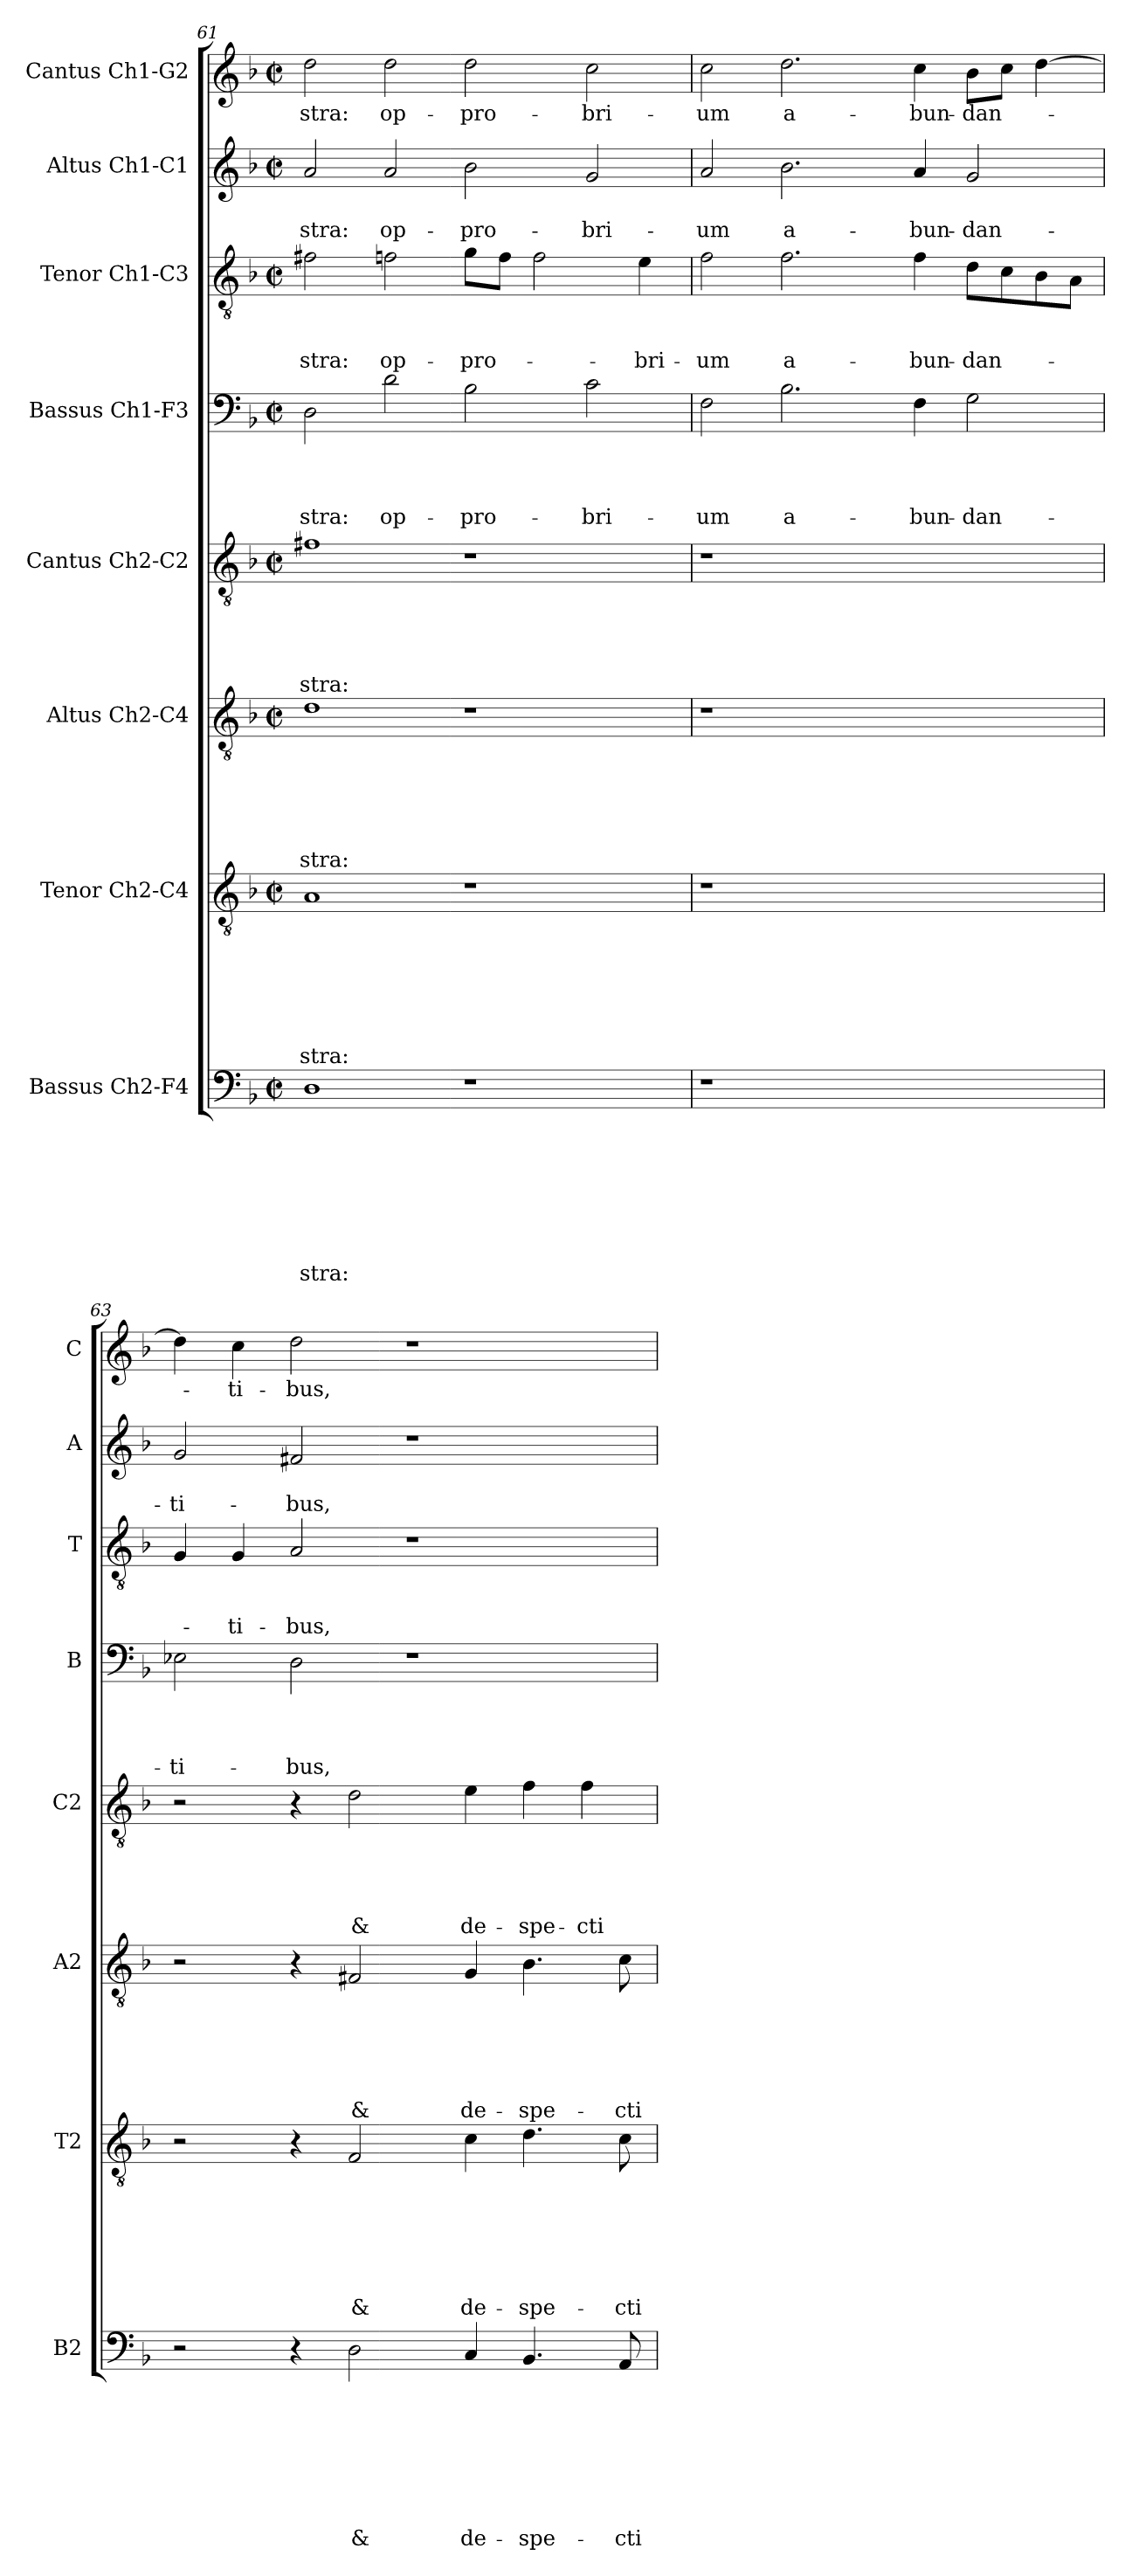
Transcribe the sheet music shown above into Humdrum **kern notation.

**kern	**text	**text	**text	**text	**text	**text	**text	**text	**kern	**text	**text	**text	**text	**text	**text	**text	**kern	**text	**text	**text	**text	**text	**text	**kern	**text	**text	**text	**text	**text	**kern	**text	**text	**text	**text	**kern	**text	**text	**text	**kern	**text	**text	**kern	**text
*part8	*part8	*part8	*part8	*part8	*part8	*part8	*part8	*part8	*part7	*part7	*part7	*part7	*part7	*part7	*part7	*part7	*part6	*part6	*part6	*part6	*part6	*part6	*part6	*part5	*part5	*part5	*part5	*part5	*part5	*part4	*part4	*part4	*part4	*part4	*part3	*part3	*part3	*part3	*part2	*part2	*part2	*part1	*part1
*staff8	*staff8	*staff8	*staff8	*staff8	*staff8	*staff8	*staff8	*staff8	*staff7	*staff7	*staff7	*staff7	*staff7	*staff7	*staff7	*staff7	*staff6	*staff6	*staff6	*staff6	*staff6	*staff6	*staff6	*staff5	*staff5	*staff5	*staff5	*staff5	*staff5	*staff4	*staff4	*staff4	*staff4	*staff4	*staff3	*staff3	*staff3	*staff3	*staff2	*staff2	*staff2	*staff1	*staff1
*I"Bassus Ch2-F4	*	*	*	*	*	*	*	*	*I"Tenor Ch2-C4	*	*	*	*	*	*	*	*I"Altus Ch2-C4	*	*	*	*	*	*	*I"Cantus Ch2-C2	*	*	*	*	*	*I"Bassus Ch1-F3	*	*	*	*	*I"Tenor Ch1-C3	*	*	*	*I"Altus Ch1-C1	*	*	*I"Cantus Ch1-G2	*
*I'B2	*	*	*	*	*	*	*	*	*I'T2	*	*	*	*	*	*	*	*I'A2	*	*	*	*	*	*	*I'C2	*	*	*	*	*	*I'B	*	*	*	*	*I'T	*	*	*	*I'A	*	*	*I'C	*
*clefF4	*	*	*	*	*	*	*	*	*clefGv2	*	*	*	*	*	*	*	*clefGv2	*	*	*	*	*	*	*clefGv2	*	*	*	*	*	*clefF4	*	*	*	*	*clefGv2	*	*	*	*clefG2	*	*	*clefG2	*
*k[b-]	*	*	*	*	*	*	*	*	*k[b-]	*	*	*	*	*	*	*	*k[b-]	*	*	*	*	*	*	*k[b-]	*	*	*	*	*	*k[b-]	*	*	*	*	*k[b-]	*	*	*	*k[b-]	*	*	*k[b-]	*
*F:	*	*	*	*	*	*	*	*	*F:	*	*	*	*	*	*	*	*F:	*	*	*	*	*	*	*F:	*	*	*	*	*	*F:	*	*	*	*	*F:	*	*	*	*F:	*	*	*F:	*
*M2/2	*	*	*	*	*	*	*	*	*M2/2	*	*	*	*	*	*	*	*M2/2	*	*	*	*	*	*	*M2/2	*	*	*	*	*	*M2/2	*	*	*	*	*M2/2	*	*	*	*M2/2	*	*	*M2/2	*
*met(c|)	*	*	*	*	*	*	*	*	*met(c|)	*	*	*	*	*	*	*	*met(c|)	*	*	*	*	*	*	*met(c|)	*	*	*	*	*	*met(c|)	*	*	*	*	*met(c|)	*	*	*	*met(c|)	*	*	*met(c|)	*
=61	=61	=61	=61	=61	=61	=61	=61	=61	=61	=61	=61	=61	=61	=61	=61	=61	=61	=61	=61	=61	=61	=61	=61	=61	=61	=61	=61	=61	=61	=61	=61	=61	=61	=61	=61	=61	=61	=61	=61	=61	=61	=61	=61
!	!	!	!	!	!	!	!	!LO:LY:b	!	!	!	!	!	!	!	!LO:LY:b	!	!	!	!	!	!	!LO:LY:b	!	!	!	!	!	!LO:LY:b	!	!	!	!	!LO:LY:b	!	!	!	!LO:LY:b	!	!	!LO:LY:b	!	!LO:LY:b
1D	.	.	.	.	.	.	.	-stra:	1A	.	.	.	.	.	.	-stra:	1d	.	.	.	.	.	-stra:	1f#X	.	.	.	.	-stra:	2D\	.	.	.	-stra:	2f#X\	.	.	-stra:	2a/	.	-stra:	2dd\	-stra:
!	!	!	!	!	!	!	!	!	!	!	!	!	!	!	!	!	!	!	!	!	!	!	!	!	!	!	!	!	!	!	!	!	!	!LO:LY:b	!	!	!	!LO:LY:b	!	!	!LO:LY:b	!	!LO:LY:b
.	.	.	.	.	.	.	.	.	.	.	.	.	.	.	.	.	.	.	.	.	.	.	.	.	.	.	.	.	.	2d\	.	.	.	op-	2fn\	.	.	op-	2a/	.	op-	2dd\	op-
!	!	!	!	!	!	!	!	!	!	!	!	!	!	!	!	!	!	!	!	!	!	!	!	!	!	!	!	!	!	!	!	!	!	!LO:LY:b	!	!	!	!LO:LY:b	!	!	!LO:LY:b	!	!LO:LY:b
1r	.	.	.	.	.	.	.	.	1r	.	.	.	.	.	.	.	1r	.	.	.	.	.	.	1r	.	.	.	.	.	2B-\	.	.	.	-pro-	8g\L	.	.	-pro-	2b-\	.	-pro-	2dd\	-pro-
.	.	.	.	.	.	.	.	.	.	.	.	.	.	.	.	.	.	.	.	.	.	.	.	.	.	.	.	.	.	.	.	.	.	.	8f\J	.	.	.	.	.	.	.	.
.	.	.	.	.	.	.	.	.	.	.	.	.	.	.	.	.	.	.	.	.	.	.	.	.	.	.	.	.	.	.	.	.	.	.	2f\	.	.	.	.	.	.	.	.
!	!	!	!	!	!	!	!	!	!	!	!	!	!	!	!	!	!	!	!	!	!	!	!	!	!	!	!	!	!	!	!	!	!	!LO:LY:b	!	!	!	!	!	!	!LO:LY:b	!	!LO:LY:b
.	.	.	.	.	.	.	.	.	.	.	.	.	.	.	.	.	.	.	.	.	.	.	.	.	.	.	.	.	.	2c\	.	.	.	-bri-	.	.	.	.	2g/	.	-bri-	2cc\	-bri-
!	!	!	!	!	!	!	!	!	!	!	!	!	!	!	!	!	!	!	!	!	!	!	!	!	!	!	!	!	!	!	!	!	!	!	!	!	!	!LO:LY:b	!	!	!	!	!
.	.	.	.	.	.	.	.	.	.	.	.	.	.	.	.	.	.	.	.	.	.	.	.	.	.	.	.	.	.	.	.	.	.	.	4e\	.	.	-bri-	.	.	.	.	.
=62	=62	=62	=62	=62	=62	=62	=62	=62	=62	=62	=62	=62	=62	=62	=62	=62	=62	=62	=62	=62	=62	=62	=62	=62	=62	=62	=62	=62	=62	=62	=62	=62	=62	=62	=62	=62	=62	=62	=62	=62	=62	=62	=62
!	!	!	!	!	!	!	!	!	!	!	!	!	!	!	!	!	!	!	!	!	!	!	!	!	!	!	!	!	!	!	!	!	!	!LO:LY:b	!	!	!	!LO:LY:b	!	!	!LO:LY:b	!	!LO:LY:b
1r	.	.	.	.	.	.	.	.	1r	.	.	.	.	.	.	.	1r	.	.	.	.	.	.	1r	.	.	.	.	.	2F\	.	.	.	-um	2f\	.	.	-um	2a/	.	-um	2cc\	-um
!	!	!	!	!	!	!	!	!	!	!	!	!	!	!	!	!	!	!	!	!	!	!	!	!	!	!	!	!	!	!	!	!	!	!LO:LY:b	!	!	!	!LO:LY:b	!	!	!LO:LY:b	!	!LO:LY:b
.	.	.	.	.	.	.	.	.	.	.	.	.	.	.	.	.	.	.	.	.	.	.	.	.	.	.	.	.	.	2.B-\	.	.	.	a-	2.f\	.	.	a-	2.b-\	.	a-	2.dd\	a-
1ryy	.	.	.	.	.	.	.	.	1ryy	.	.	.	.	.	.	.	1ryy	.	.	.	.	.	.	1ryy	.	.	.	.	.	.	.	.	.	.	.	.	.	.	.	.	.	.	.
!	!	!	!	!	!	!	!	!	!	!	!	!	!	!	!	!	!	!	!	!	!	!	!	!	!	!	!	!	!	!	!	!	!	!LO:LY:b	!	!	!	!LO:LY:b	!	!	!LO:LY:b	!	!LO:LY:b
.	.	.	.	.	.	.	.	.	.	.	.	.	.	.	.	.	.	.	.	.	.	.	.	.	.	.	.	.	.	4F\	.	.	.	-bun-	4f\	.	.	-bun-	4a/	.	-bun-	4cc\	-bun-
!	!	!	!	!	!	!	!	!	!	!	!	!	!	!	!	!	!	!	!	!	!	!	!	!	!	!	!	!	!	!	!	!	!	!LO:LY:b	!	!	!	!LO:LY:b	!	!	!LO:LY:b	!	!LO:LY:b
.	.	.	.	.	.	.	.	.	.	.	.	.	.	.	.	.	.	.	.	.	.	.	.	.	.	.	.	.	.	2G\	.	.	.	-dan-	8d\L	.	.	-dan-	2g/	.	-dan-	8b-\L	-dan-
.	.	.	.	.	.	.	.	.	.	.	.	.	.	.	.	.	.	.	.	.	.	.	.	.	.	.	.	.	.	.	.	.	.	.	8c\	.	.	.	.	.	.	8cc\J	.
.	.	.	.	.	.	.	.	.	.	.	.	.	.	.	.	.	.	.	.	.	.	.	.	.	.	.	.	.	.	.	.	.	.	.	8B-\	.	.	.	.	.	.	[4dd\	.
.	.	.	.	.	.	.	.	.	.	.	.	.	.	.	.	.	.	.	.	.	.	.	.	.	.	.	.	.	.	.	.	.	.	.	8A\J	.	.	.	.	.	.	.	.
=63	=63	=63	=63	=63	=63	=63	=63	=63	=63	=63	=63	=63	=63	=63	=63	=63	=63	=63	=63	=63	=63	=63	=63	=63	=63	=63	=63	=63	=63	=63	=63	=63	=63	=63	=63	=63	=63	=63	=63	=63	=63	=63	=63
!	!	!	!	!	!	!	!	!	!	!	!	!	!	!	!	!	!	!	!	!	!	!	!	!	!	!	!	!	!	!	!	!	!	!LO:LY:b	!	!	!	!	!	!	!LO:LY:b	!	!
2r	.	.	.	.	.	.	.	.	2r	.	.	.	.	.	.	.	2r	.	.	.	.	.	.	2r	.	.	.	.	.	2E-X\	.	.	.	-ti-	4G/	.	.	.	2g/	.	-ti-	4dd\]	.
!	!	!	!	!	!	!	!	!	!	!	!	!	!	!	!	!	!	!	!	!	!	!	!	!	!	!	!	!	!	!	!	!	!	!	!	!	!	!LO:LY:b	!	!	!	!	!LO:LY:b
.	.	.	.	.	.	.	.	.	.	.	.	.	.	.	.	.	.	.	.	.	.	.	.	.	.	.	.	.	.	.	.	.	.	.	4G/	.	.	-ti-	.	.	.	4cc\	-ti-
!	!	!	!	!	!	!	!	!	!	!	!	!	!	!	!	!	!	!	!	!	!	!	!	!	!	!	!	!	!	!	!	!	!	!LO:LY:b	!	!	!	!LO:LY:b	!	!	!LO:LY:b	!	!LO:LY:b
4r	.	.	.	.	.	.	.	.	4r	.	.	.	.	.	.	.	4r	.	.	.	.	.	.	4r	.	.	.	.	.	2D\	.	.	.	-bus,	2A/	.	.	-bus,	2f#X/	.	-bus,	2dd\	-bus,
!	!	!	!	!	!	!	!	!LO:LY:b	!	!	!	!	!	!	!	!LO:LY:b	!	!	!	!	!	!	!LO:LY:b	!	!	!	!	!	!LO:LY:b	!	!	!	!	!	!	!	!	!	!	!	!	!	!
2D\	.	.	.	.	.	.	.	&	2F/	.	.	.	.	.	.	&	2F#X/	.	.	.	.	.	&	2d\	.	.	.	.	&	.	.	.	.	.	.	.	.	.	.	.	.	.	.
.	.	.	.	.	.	.	.	.	.	.	.	.	.	.	.	.	.	.	.	.	.	.	.	.	.	.	.	.	.	1r	.	.	.	.	1r	.	.	.	1r	.	.	1r	.
!	!	!	!	!	!	!	!	!LO:LY:b	!	!	!	!	!	!	!	!LO:LY:b	!	!	!	!	!	!	!LO:LY:b	!	!	!	!	!	!LO:LY:b	!	!	!	!	!	!	!	!	!	!	!	!	!	!
4C/	.	.	.	.	.	.	.	de-	4c\	.	.	.	.	.	.	de-	4G/	.	.	.	.	.	de-	4e\	.	.	.	.	de-	.	.	.	.	.	.	.	.	.	.	.	.	.	.
!	!	!	!	!	!	!	!	!LO:LY:b	!	!	!	!	!	!	!	!LO:LY:b	!	!	!	!	!	!	!LO:LY:b	!	!	!	!	!	!LO:LY:b	!	!	!	!	!	!	!	!	!	!	!	!	!	!
4.BB-/	.	.	.	.	.	.	.	-spe-	4.d\	.	.	.	.	.	.	-spe-	4.B-\	.	.	.	.	.	-spe-	4f\	.	.	.	.	-spe-	.	.	.	.	.	.	.	.	.	.	.	.	.	.
!	!	!	!	!	!	!	!	!	!	!	!	!	!	!	!	!	!	!	!	!	!	!	!	!	!	!	!	!	!LO:LY:b	!	!	!	!	!	!	!	!	!	!	!	!	!	!
.	.	.	.	.	.	.	.	.	.	.	.	.	.	.	.	.	.	.	.	.	.	.	.	4f\	.	.	.	.	-cti-	.	.	.	.	.	.	.	.	.	.	.	.	.	.
!	!	!	!	!	!	!	!	!LO:LY:b	!	!	!	!	!	!	!	!LO:LY:b	!	!	!	!	!	!	!LO:LY:b	!	!	!	!	!	!	!	!	!	!	!	!	!	!	!	!	!	!	!	!
8AA/	.	.	.	.	.	.	.	-cti-	8c\	.	.	.	.	.	.	-cti-	8c\	.	.	.	.	.	-cti-	.	.	.	.	.	.	.	.	.	.	.	.	.	.	.	.	.	.	.	.
=	=	=	=	=	=	=	=	=	=	=	=	=	=	=	=	=	=	=	=	=	=	=	=	=	=	=	=	=	=	=	=	=	=	=	=	=	=	=	=	=	=	=	=
*-	*-	*-	*-	*-	*-	*-	*-	*-	*-	*-	*-	*-	*-	*-	*-	*-	*-	*-	*-	*-	*-	*-	*-	*-	*-	*-	*-	*-	*-	*-	*-	*-	*-	*-	*-	*-	*-	*-	*-	*-	*-	*-	*-
